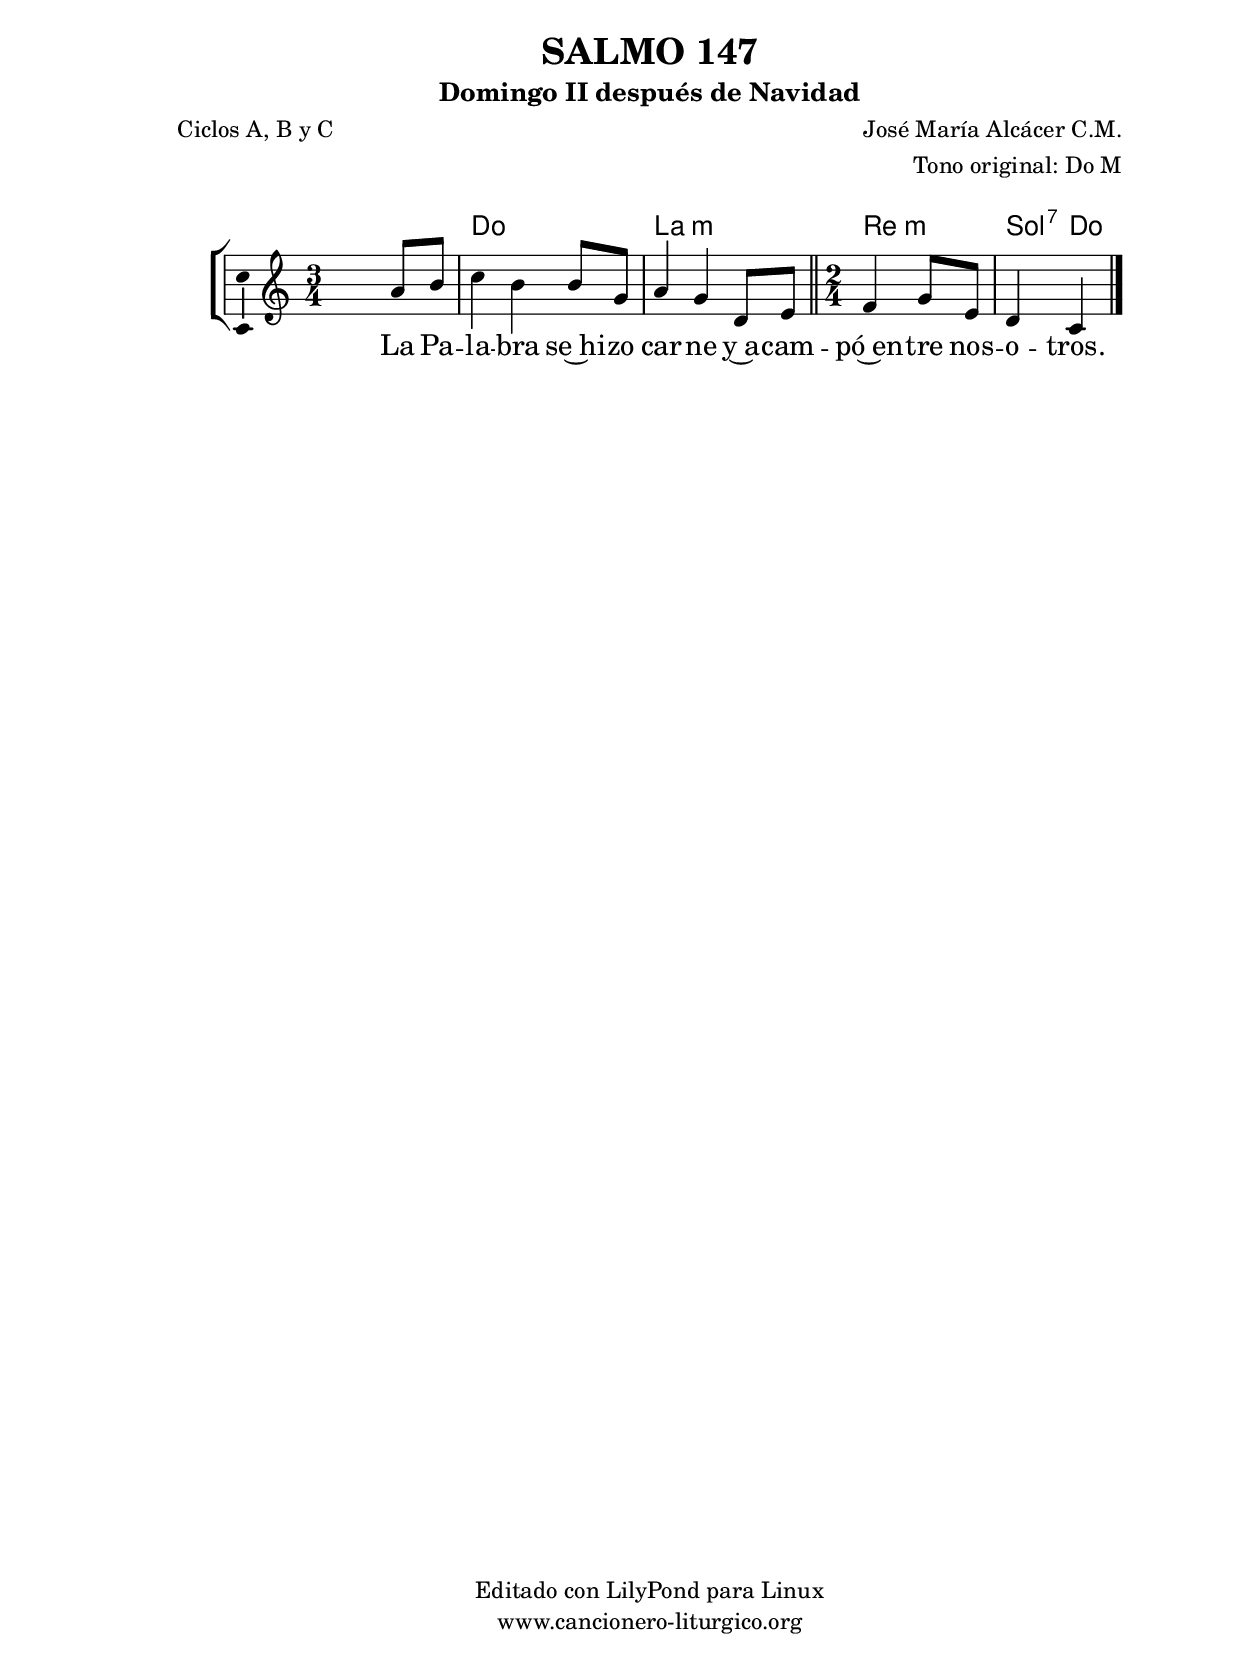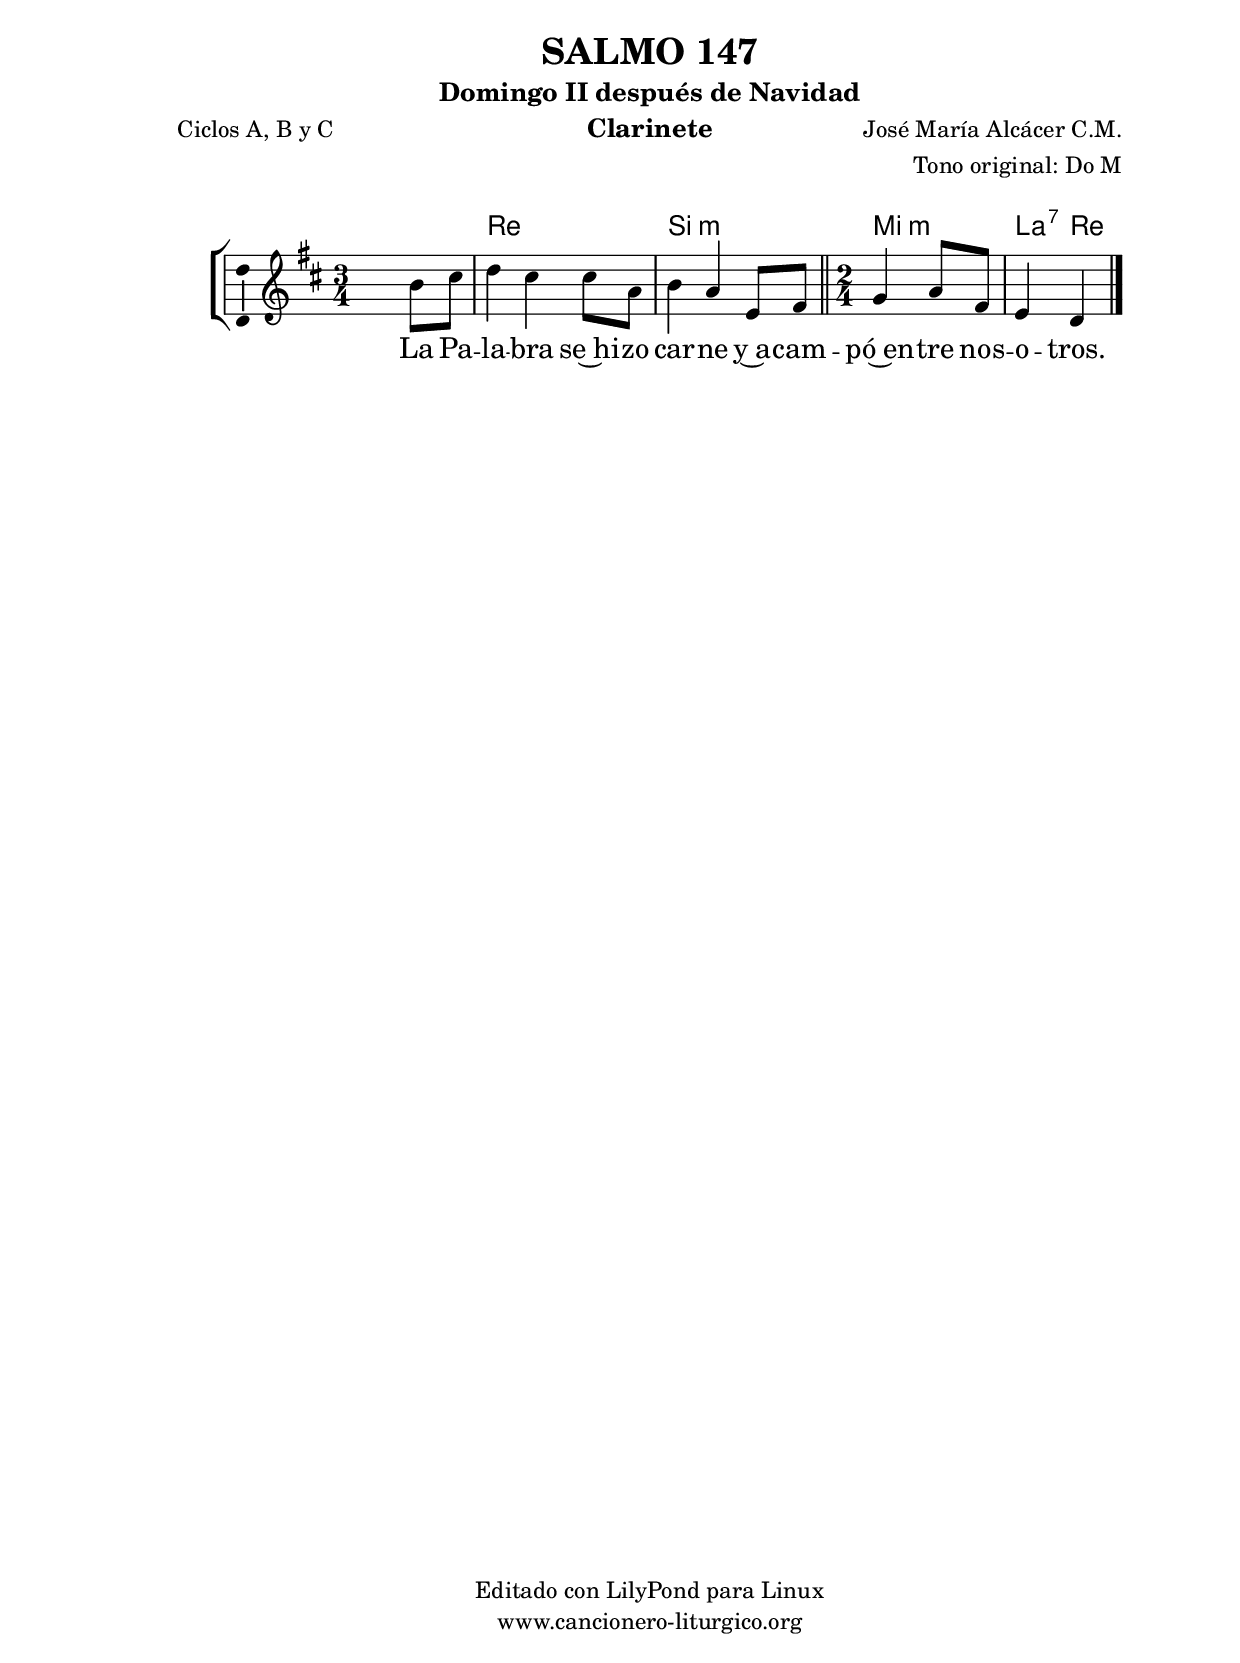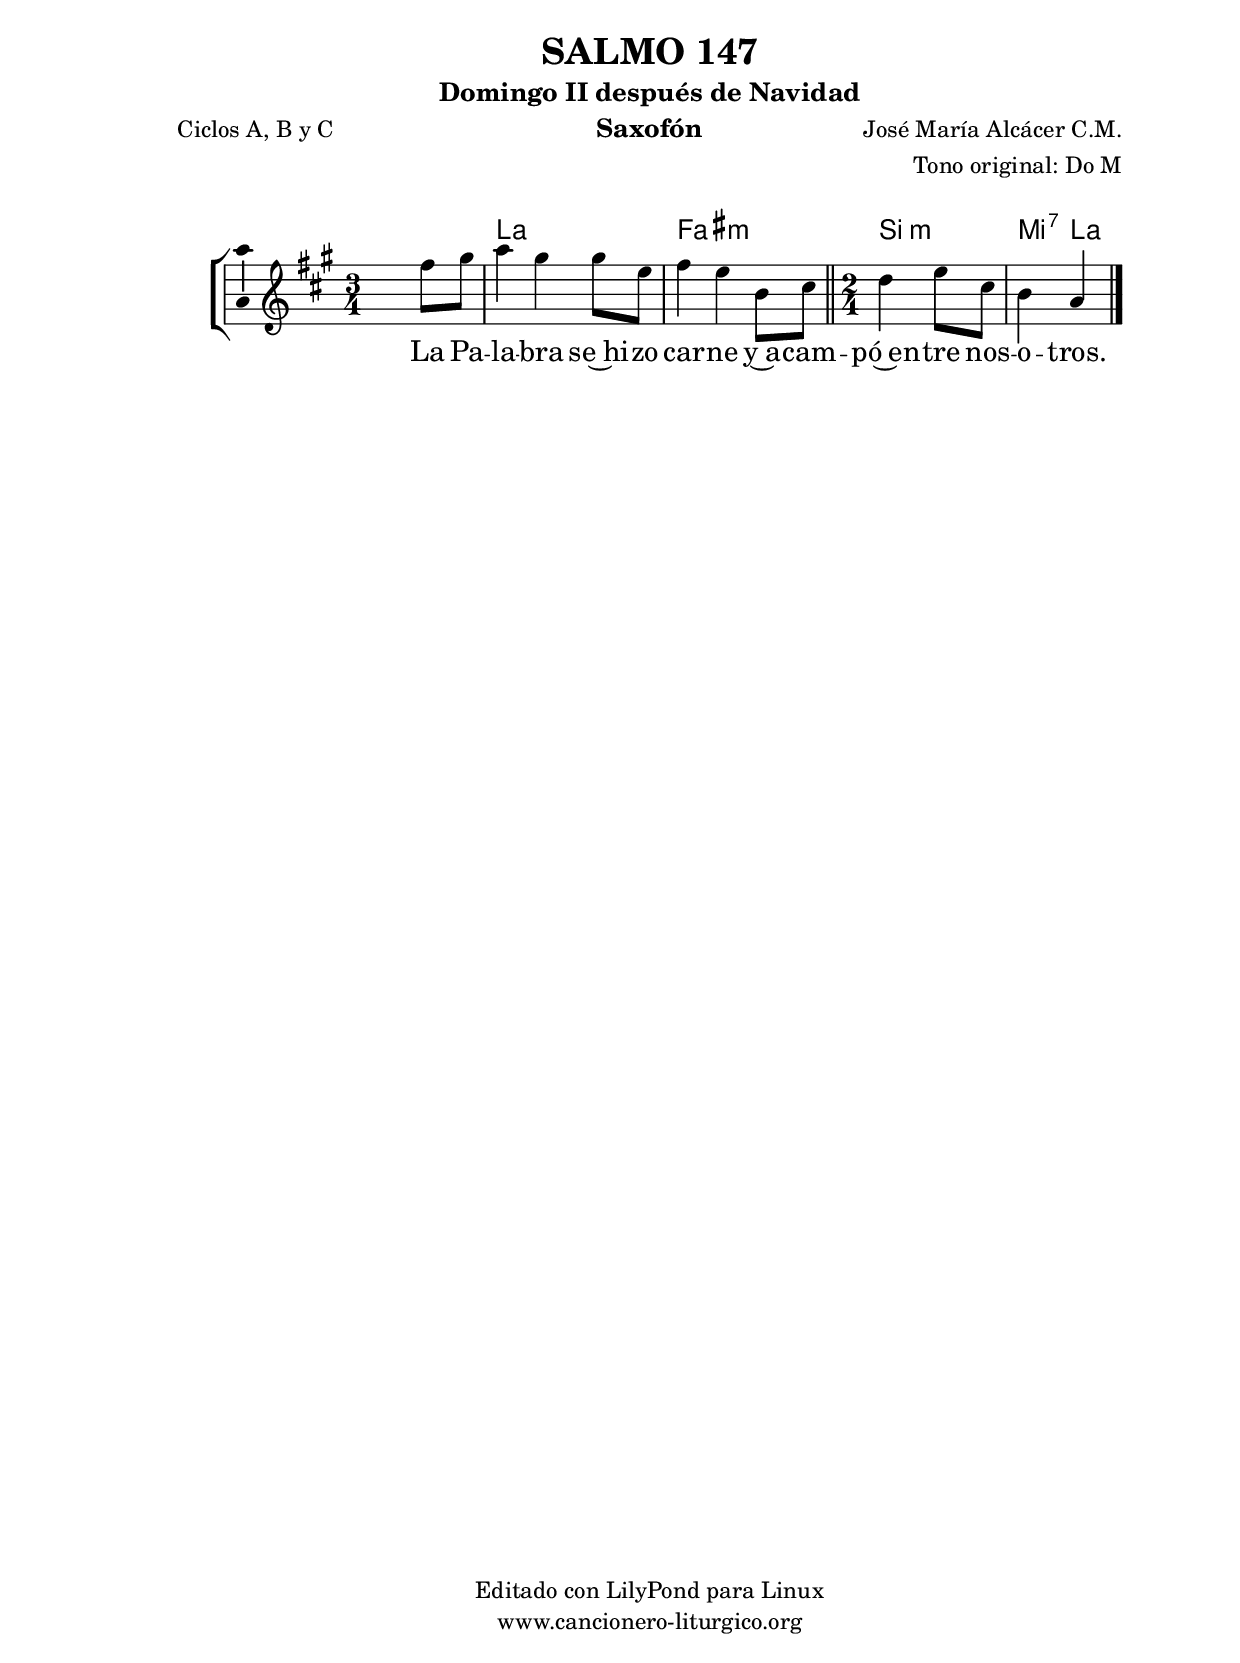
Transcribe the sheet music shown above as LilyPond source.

%
%para convertir .midi en .wav:
%timidity filename.midi -Ow -o finename.wav
%
%
%Para convertir de .wav a .mp3:
%lame -h -m j filename.wav
%
%
%para escuchar el midi:
%timidity nombrefichero.midi
%


%versión de lilypond para la que se ha escrito esta partitura:
\version "2.16.0"

	%Tamaño papel
	#(set-default-paper-size "a4")
	%Tamaño partitura
	#(set-global-staff-size 20)
	%No responde al pulsar sobre una nota
	#(ly:set-option 'point-and-click #f)

%parámetros del encabezamiento:
\header {
	title = "SALMO 147"
	subtitle = "Domingo II después de Navidad"
	composer = "José María Alcácer C.M."
	poet = "Ciclos A, B y C"
	meter = ""
	arranger = "Tono original: Do M"
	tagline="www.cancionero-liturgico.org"
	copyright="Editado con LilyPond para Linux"
	tiempo = "Navidad"
	usos = "Salmo"
	letra = ""
	}

%parámetros asociados al papel:
\paper  {
	oddHeaderMarkup = \markup {\fill-line { \on-the-fly #not-first-page \fromproperty #'header:title \on-the-fly #not-first-page \fromproperty #'header:composer }}
	evenHeaderMarkup = \markup {\fill-line { \fromproperty #'header:composer \fromproperty #'header:title }}
	#(set-paper-size "a4")
	print-page-number = ##f
	first-page-number = 1
	print-first-page-number = ##f
%	head-separation = 3.0 \cm
	top-margin = 2.0 \cm
	bottom-margin = 0.5\cm
%%%	bottom-margin = -1.0\cm
	left-margin = 3.0 \cm
	line-width = 16.0 \cm 
	indent = 8\mm
	interscoreline = 2.\mm
	between-system-space = 15\mm
%	para que las partituras no llenen la hoja:
	ragged-bottom = ##t
%	idem para la última hoja:
	ragged-last-bottom = ##f
%	para que las partituras llenen el ancho del papel:
	ragged-last = ##f
	after-title-space = 2.5 \cm
%page-count=1
%system-count=8

	%Flexible Vertical Spacing
%	markup-markup-spacing =
%	#'((basic-distance . 15) (minimum-distance . 15) (padding . 3))
	markup-system-spacing =
	#'((basic-distance . 15) (minimum-distance . 15) (padding . 3))
	system-system-spacing =
	#'((basic-distance . 15) (minimum-distance . 15) (padding . 3))
	score-system-spacing =
	#'((basic-distance . 15) (minimum-distance . 15) (padding . 5))
%	top-system-spacing = % header
%	#'((basic-distance . 8) (minimum-distance . 0) (padding . 3))
%	top-markup-spacing =
%	#'((basic-distance . 20) (minimum-distance . 20) (padding . 3))
	last-bottom-spacing = % footer
	#'((basic-distance . 5) (minimum-distance . 5) (padding . 3))
%	score-markup-spacing =
%	#'((basic-distance . 16) (minimum-distance . 13) (padding . 3))

	}


%parámetros que afectan a toda la partitura:
global =  {
	%clave de sol (G):
	\clef G
	%armadura:
%	\transpose f e
	\key c \major
	\tempo 4=69
	\set Score.tempoHideNote = ##t
	}


acordes = {
	\italianChords
	\chordmode {
%	\transpose f e
{

s2.
c2. a:m
d2:m g4:7 c

	}
	}
}

melodia = 
%	\transpose f e
{
	\relative c''{

\time 3/4
s2 a8 b
c4 b b8 g
a4 g d8 e

\bar "||"
\time 2/4
f4 g8 e
d4 c

	\bar "|."
	}
	}


texto = \lyricmode {
La Pa -- la -- bra se~hi -- zo car -- ne y~a -- cam -- pó~en -- tre nos -- o -- tros.
	}


acordesStaff = \context ChordNames = acordesStaff <<
	\set chordChanges = ##t
	\acordes
	>>


vozStaff = \context Voice = vozStaff
\with {\consists "Ambitus_engraver"}
<<
%	\set Staff.instrumentName = ""
%	\set Staff.shortInstrumentName = ""
%	\set Staff.midiInstrument = #"clarinet"
%	\set Staff.midiInstrument = #"cello"
%	\set Staff.midiInstrument = #"flute"
	\set Staff.midiInstrument = #"electric guitar (jazz)"
%	\set Staff.midiInstrument = #"english horn"
%	\set Staff.midiInstrument = #"violin"
%	\set Staff.midiInstrument = #"glockenspiel"
	\set Staff.midiMinimumVolume = #0.7
	\set Staff.midiMaximumVolume = #0.9
	\global
	\melodia
	>>


textoStaff = \context Lyrics = textoStaff <<
	\lyricsto vozStaff \texto
	>>

\book {
	\score {
		\context ChoirStaff {
			\override StaffGroup.SystemStartBracket #'collapse-height = #1
			\override Score.SystemStartBar #'collapse-height = #1
			<<
			\acordesStaff
			\vozStaff
			\textoStaff
			>>
			}
		\layout {
	    		\context {
				\Lyrics
				\override LyricText #'font-size = #2
				}
	   		 \context {
				\Score
				%fontSize = #3
				\override StaffSymbol #'staff-space = #(magstep +3)
				%\override Beam #'thickness = #0.55
				%\override SpacingSpanner #'spacing-increment = #1.0
				%\override Slur #'height-limit = #1.5
				}
			}
		}
	\score {
		\unfoldRepeats
		\context ChoirStaff {
			<<
			\acordesStaff
			\vozStaff
			>>
			}
		\midi {
	  		\context {
	  			\Score
				tempoWholesPerMinute = #(ly:make-moment 70 4)
				}
			}
		}
	}

%Partitura para clarinete
#(define output-suffix "C")
\book {
	\header{
		instrument = "Clarinete"
		}
	\score {
		\context ChoirStaff {
			\override StaffGroup.SystemStartBracket #'collapse-height = #1
			\override Score.SystemStartBar #'collapse-height = #1
\transpose c d
			<<
			\acordesStaff
			\vozStaff
			\textoStaff
			>>
			}
		\layout {
	    		\context {
				\Lyrics
				\override LyricText #'font-size = #2
				}
	   		 \context {
				\Score
				%fontSize = #3
				\override StaffSymbol #'staff-space = #(magstep +3)
				%\override Beam #'thickness = #0.55
				%\override SpacingSpanner #'spacing-increment = #1.0
				%\override Slur #'height-limit = #1.5
				}
			}
		}
	}

%Partitura para saxofón
#(define output-suffix "S")
\book {
	\header{
		instrument = "Saxofón"
		}
	\score {
		\context ChoirStaff {
			\override StaffGroup.SystemStartBracket #'collapse-height = #1
			\override Score.SystemStartBar #'collapse-height = #1
\transpose c a
			<<
			\acordesStaff
			\vozStaff
			\textoStaff
			>>
			}
		\layout {
	    		\context {
				\Lyrics
				\override LyricText #'font-size = #2
				}
	   		 \context {
				\Score
				%fontSize = #3
				\override StaffSymbol #'staff-space = #(magstep +3)
				%\override Beam #'thickness = #0.55
				%\override SpacingSpanner #'spacing-increment = #1.0
				%\override Slur #'height-limit = #1.5
				}
			}
		}
	}

